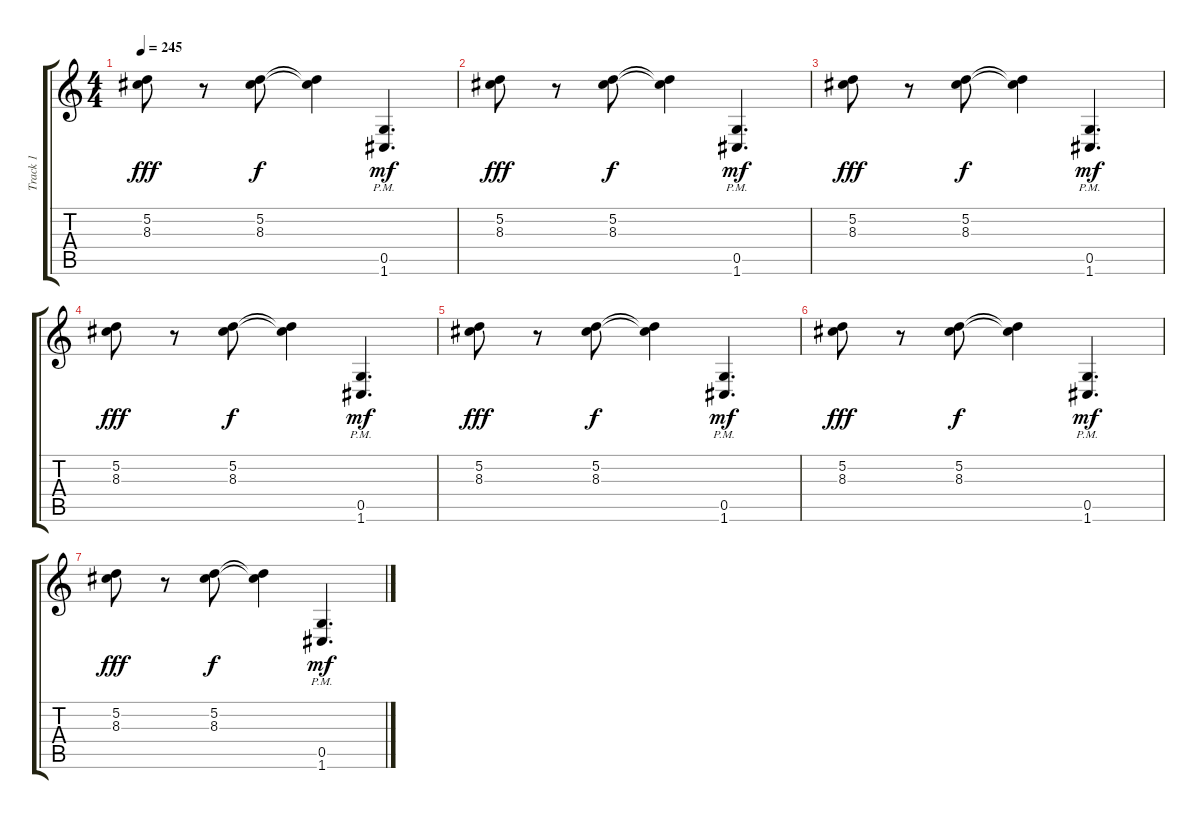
\track ("Track 1" "Track 1") {instrument distortionguitar}
\staff {score tabs}
\tuning (D4 A3 F3 C3 G2 C2) {hide}
\ts (4 4)
\tempo 245
\clef g2
\ks c
(5.2 8.3).8{dy fff} r.8 (5.2 8.3).8{dy f} (5.2{t} 8.3{t}).4 (0.5{pm} 1.6{pm}).4{d dy mf} |
(5.2 8.3).8{dy fff} r.8 (5.2 8.3).8{dy f} (5.2{t} 8.3{t}).4 (0.5{pm} 1.6{pm}).4{d dy mf} |
(5.2 8.3).8{dy fff} r.8 (5.2 8.3).8{dy f} (5.2{t} 8.3{t}).4 (0.5{pm} 1.6{pm}).4{d dy mf} |
(5.2 8.3).8{dy fff} r.8 (5.2 8.3).8{dy f} (5.2{t} 8.3{t}).4 (0.5{pm} 1.6{pm}).4{d dy mf} |
(5.2 8.3).8{dy fff} r.8 (5.2 8.3).8{dy f} (5.2{t} 8.3{t}).4 (0.5{pm} 1.6{pm}).4{d dy mf} |
(5.2 8.3).8{dy fff} r.8 (5.2 8.3).8{dy f} (5.2{t} 8.3{t}).4 (0.5{pm} 1.6{pm}).4{d dy mf} |
(5.2 8.3).8{dy fff} r.8 (5.2 8.3).8{dy f} (5.2{t} 8.3{t}).4 (0.5{pm} 1.6{pm}).4{d dy mf}
